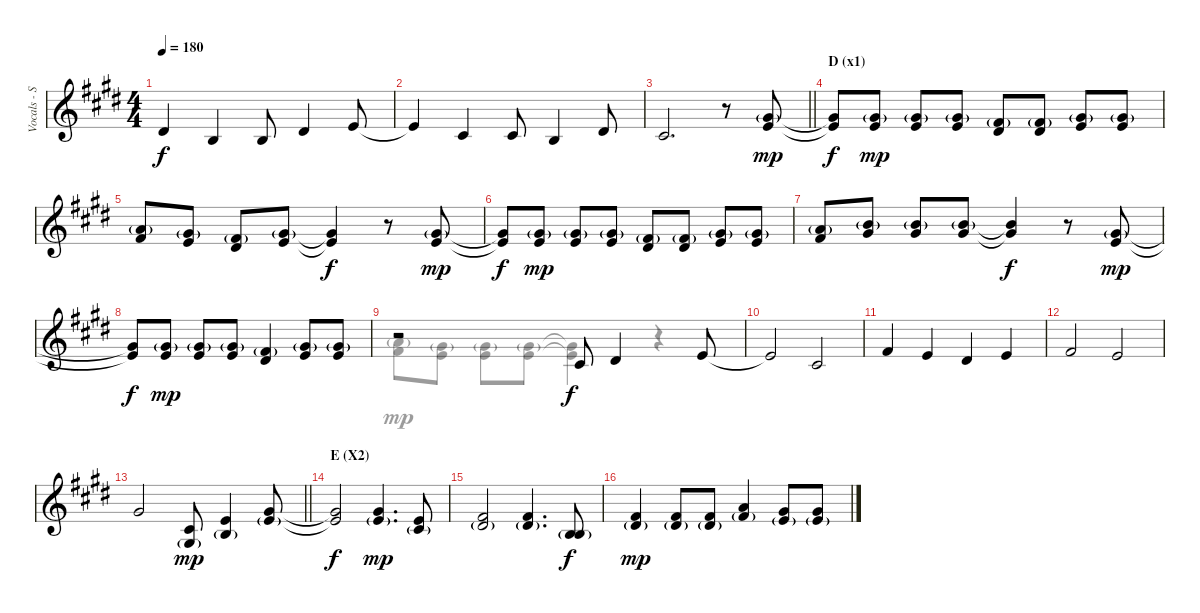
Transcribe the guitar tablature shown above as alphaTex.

\track ("Vocals - Shin" "Vocals - S") {instrument lead6voice}
\staff {score}
\tuning (E4 B3 G3 D3 A2 E2) {hide}
\voice
\ts (4 4)
\tempo 180
\clef g2
\ks e
4.2.4{dy f} 0.2.4 0.2.8 4.2.4 0.1.8 |
0.1{t}.4 2.2.4 2.2.8 0.2.4 4.2.8 |
\barLineRight lightlight
2.2.2{d} r.8 (4.1{g} 5.2).8{dy mp} |
\section ("" "D (x1)")
(4.1{t} 5.2{t}).8{dy f} (4.1{g} 5.2).8{dy mp} (4.1{g} 5.2).8 (4.1{g} 5.2).8 (2.1{g} 4.2).8 (2.1{g} 4.2).8 (4.1{g} 5.2).8 (4.1{g} 5.2).8 |
(5.1{g} 7.2).8 (4.1{g} 5.2).8 (2.1{g} 4.2).8 (4.1{g} 5.2).8 (4.1{t} 5.2{t}).4{dy f} r.8 (4.1{g} 5.2).8{dy mp} |
(4.1{t} 5.2{t}).8{dy f} (4.1{g} 5.2).8{dy mp} (4.1{g} 5.2).8 (4.1{g} 5.2).8 (2.1{g} 4.2).8 (2.1{g} 4.2).8 (4.1{g} 5.2).8 (4.1{g} 5.2).8 |
(5.1{g} 7.2).8 (7.1{g} 9.2).8 (7.1{g} 9.2).8 (7.1{g} 9.2).8 (7.1{t} 9.2{t}).4{dy f} r.8 (4.1{g} 5.2).8{dy mp} |
(4.1{t} 5.2{t}).8{dy f} (4.1{g} 5.2).8{dy mp} (4.1{g} 5.2).8 (4.1{g} 5.2).8 (2.1{g} 4.2).4 (4.1{g} 5.2).8 (4.1{g} 5.2).8 |
r.2 6.3.8{dy f} 8.3.4 0.1.8 |
0.1{t}.2 2.2.2 |
2.1.4 0.1.4 4.2.4 0.1.4 |
2.1.2 0.1.2 |
\barLineRight lightlight
4.1.2 (2.2 1.3{g}).8{dy mp} (0.1 0.2{g}).4 (4.1 5.2{g}).8 |
\section ("" "E (X2)")
(4.1{t} 5.2{t}).2{dy f} (4.1 5.2{g}).4{d dy mp} (0.1 2.2{g}).8 |
(2.1 4.2{g}).2 (2.1 4.2{g}).4{d} (0.2 4.3{g}).8{dy f} |
(2.1 4.2{g}).4{dy mp} (2.1 4.2{g}).8 (2.1 4.2{g}).8 (5.1 7.2{g}).4 (4.1 5.2{g}).8 (4.1 5.2{g}).8
\voice
\clef g2
\ottava regular
\simile none
\ks e
|
|
\barLineRight lightlight
|
|
|
|
|
|
(5.1{g} 7.2).8{dy mp} (4.1{g} 5.2).8 (4.1{g} 5.2).8 (4.1{g} 5.2).8 (4.1{t} 5.2{t}).4{dy f} r.4 |
|
|
|
\barLineRight lightlight
|
|
|
